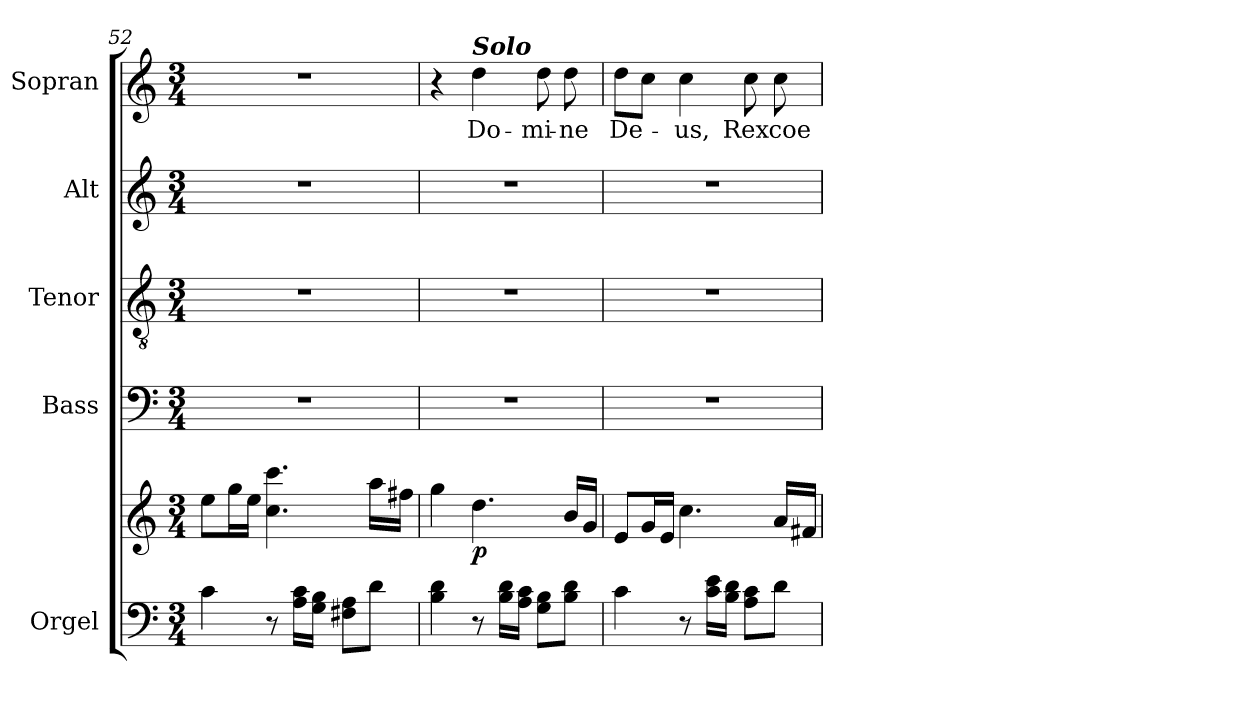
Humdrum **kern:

**kern	**kern	**dynam	**kern	**kern	**kern	**kern	**text
*part5	*part5	*part5	*part4	*part3	*part2	*part1	*part1
*staff6	*staff5	*staff5/6	*staff4	*staff3	*staff2	*staff1	*staff1
*I"Orgel	*	*	*I"Bass	*I"Tenor	*I"Alt	*I"Sopran	*
*	*	*	*I'B.	*I'T.	*I'A.	*I'S.	*
*clefF4	*clefG2	*	*clefF4	*clefGv2	*clefG2	*clefG2	*
*k[]	*k[]	*	*k[]	*k[]	*k[]	*k[]	*
*C:	*C:	*	*C:	*C:	*C:	*C:	*
*M3/4	*M3/4	*	*M3/4	*M3/4	*M3/4	*M3/4	*
=52	=52	=52	=52	=52	=52	=52	=52
4c\	8ee\L	.	2.r	2.r	2.r	2.r	.
.	16gg\L	.	.	.	.	.	.
.	16ee\JJ	.	.	.	.	.	.
8r	4.cc\ 4.ccc\	.	.	.	.	.	.
16A\ 16c\LL	.	.	.	.	.	.	.
16G\ 16B\JJ	.	.	.	.	.	.	.
8F#X\ 8A\L	.	.	.	.	.	.	.
8d\J	16aa\LL	.	.	.	.	.	.
.	16ff#X\JJ	.	.	.	.	.	.
=53	=53	=53	=53	=53	=53	=53	=53
4B\ 4d\	4gg\	.	2.r	2.r	2.r	4r	.
!	!	!	!	!	!	!LO:TX:a:Bi:t=Solo	!
!	!	!LO:DY:b	!	!	!	!	!LO:LY:b
8r	4.dd\	p	.	.	.	4dd\	Do-
16B\ 16d\LL	.	.	.	.	.	.	.
16A\ 16c\JJ	.	.	.	.	.	.	.
!	!	!	!	!	!	!	!LO:LY:b
8G\ 8B\L	.	.	.	.	.	8dd\	-mi-
!	!	!	!	!	!	!	!LO:LY:b
8B\ 8d\J	16b/LL	.	.	.	.	8dd\	-ne
.	16g/JJ	.	.	.	.	.	.
=54	=54	=54	=54	=54	=54	=54	=54
!	!	!	!	!	!	!	!LO:LY:b
4c\	8e/L	.	2.r	2.r	2.r	8dd\L	De-
.	16g/L	.	.	.	.	8cc\J	.
.	16e/JJ	.	.	.	.	.	.
!	!	!	!	!	!	!	!LO:LY:b
8r	4.cc\	.	.	.	.	4cc\	-us,
16c\ 16e\LL	.	.	.	.	.	.	.
16B\ 16d\JJ	.	.	.	.	.	.	.
!	!	!	!	!	!	!	!LO:LY:b
8A\ 8c\L	.	.	.	.	.	8cc\	Rex
!	!	!	!	!	!	!	!LO:LY:b
8d\J	16a/LL	.	.	.	.	8cc\	coe-
.	16f#X/JJ	.	.	.	.	.	.
=	=	=	=	=	=	=	=
*-	*-	*-	*-	*-	*-	*-	*-
